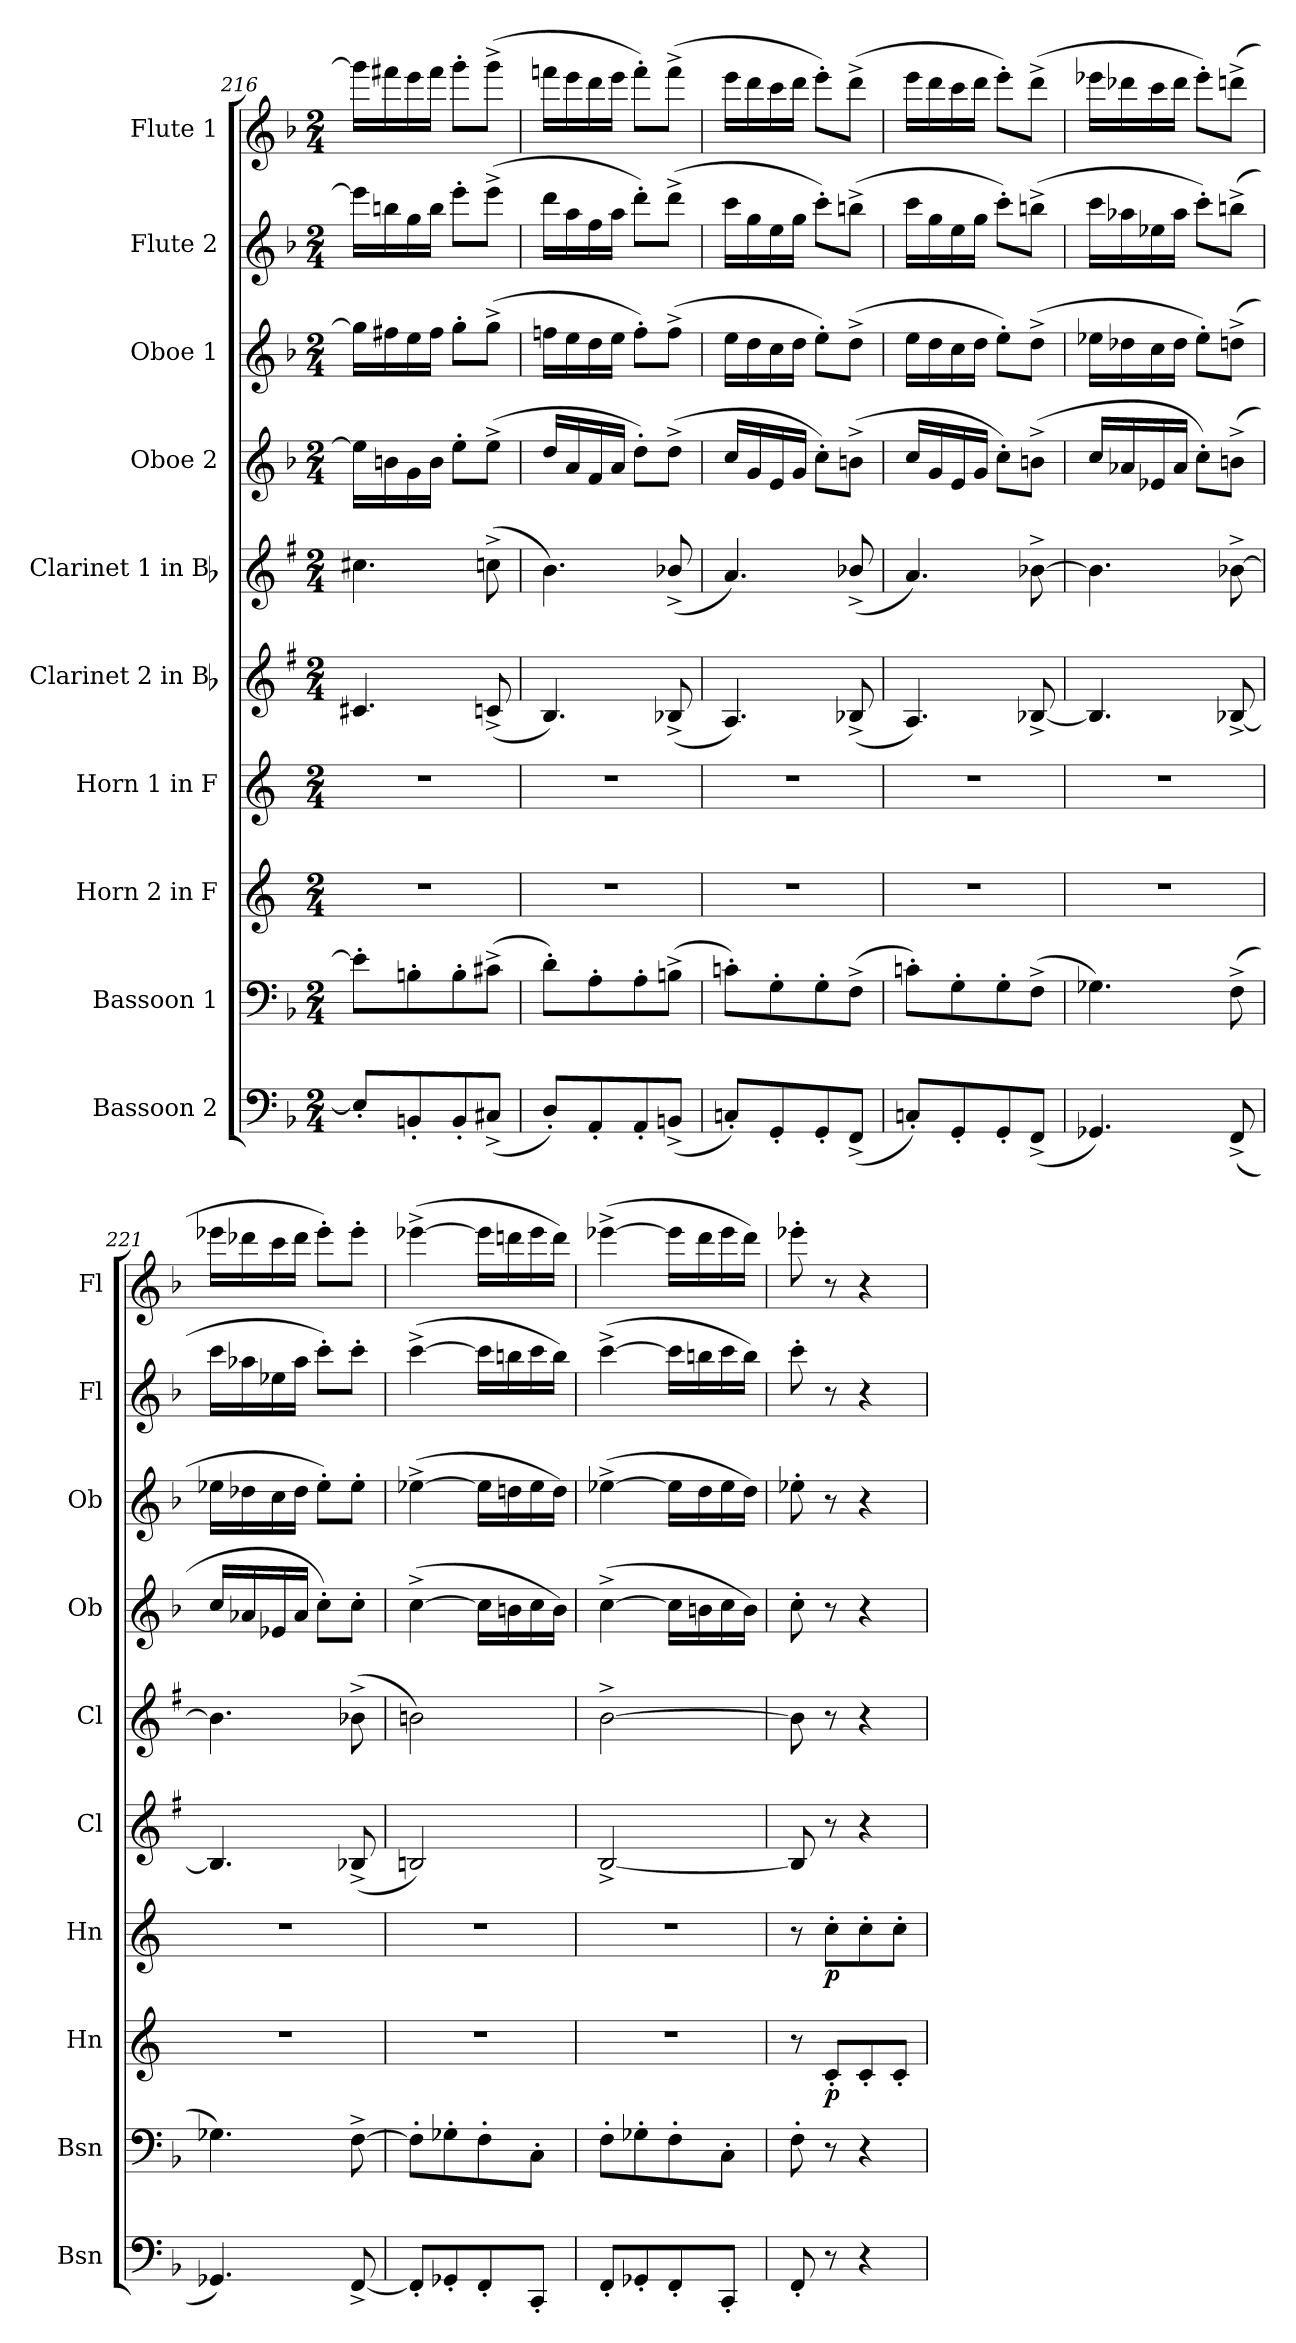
**kern	**kern	**kern	**dynam	**kern	**dynam	**kern	**kern	**kern	**kern	**kern	**kern
*part10	*part9	*part8	*part8	*part7	*part7	*part6	*part5	*part4	*part3	*part2	*part1
*staff10	*staff9	*staff8	*staff8	*staff7	*staff7	*staff6	*staff5	*staff4	*staff3	*staff2	*staff1
*I"Bassoon 2	*I"Bassoon 1	*I"Horn 2 in F	*	*I"Horn 1 in F	*	*I"Clarinet 2 in Bb	*I"Clarinet 1 in Bb	*I"Oboe 2	*I"Oboe 1	*I"Flute 2	*I"Flute 1
*I'Bsn	*I'Bsn	*I'Hn	*	*I'Hn	*	*I'Cl	*I'Cl	*I'Ob	*I'Ob	*I'Fl	*I'Fl
*clefF4	*clefF4	*clefG2	*	*clefG2	*	*clefG2	*clefG2	*clefG2	*clefG2	*clefG2	*clefG2
*	*	*ITrd4c7	*	*ITrd4c7	*	*ITrd1c2	*ITrd1c2	*	*	*	*
*k[b-]	*k[b-]	*k[b-]	*	*k[b-]	*	*k[b-]	*k[b-]	*k[b-]	*k[b-]	*k[b-]	*k[b-]
*M2/4	*M2/4	*M2/4	*	*M2/4	*	*M2/4	*M2/4	*M2/4	*M2/4	*M2/4	*M2/4
=216	=216	=216	=216	=216	=216	=216	=216	=216	=216	=216	=216
8E'/L]	8e'\L]	2r	.	2r	.	4.Bn/	4.bn\	16ee\LL]	16gg\LL]	16eee\LL]	16ggg\LL]
.	.	.	.	.	.	.	.	16bn\	16ff#X\	16bbn\	16fff#X\
8BBn'/	8Bn'\	.	.	.	.	.	.	16g\	16ee\	16gg\	16eee\
.	.	.	.	.	.	.	.	16b\JJ	16ff#\JJ	16bb\JJ	16fff#\JJ
8BB'/	8B'\	.	.	.	.	.	.	8ee'\L	8gg'\L	8eee'\L	8ggg'\L
(8C#X^/J	(8c#X^\J	.	.	.	.	(8B-X^/	(8b-X^\	(8ee^\J	(8gg^\J	(8eee^\J	(8ggg^\J
=217	=217	=217	=217	=217	=217	=217	=217	=217	=217	=217	=217
8D'/L)	8d'\L)	2r	.	2r	.	4.A/)	4.a\)	16dd/LL	16ffn\LL	16ddd\LL	16fffn\LL
.	.	.	.	.	.	.	.	16a/	16ee\	16aa\	16eee\
8AA'/	8A'\	.	.	.	.	.	.	16f/	16dd\	16ff\	16ddd\
.	.	.	.	.	.	.	.	16a/JJ	16ee\JJ	16aa\JJ	16eee\JJ
8AA'/	8A'\	.	.	.	.	.	.	8dd'\L)	8ff'\L)	8ddd'\L)	8fff'\L)
(8BBn^/J	(8Bn^\J	.	.	.	.	(8A-X^/	(8a-X^/	(8dd^\J	(8ff^\J	(8ddd^\J	(8fff^\J
=218	=218	=218	=218	=218	=218	=218	=218	=218	=218	=218	=218
8Cn'/L)	8cn'\L)	2r	.	2r	.	4.G/)	4.g/)	16cc/LL	16ee\LL	16ccc\LL	16eee\LL
.	.	.	.	.	.	.	.	16g/	16dd\	16gg\	16ddd\
8GG'/	8G'\	.	.	.	.	.	.	16e/	16cc\	16ee\	16ccc\
.	.	.	.	.	.	.	.	16g/JJ	16dd\JJ	16gg\JJ	16ddd\JJ
8GG'/	8G'\	.	.	.	.	.	.	8cc'\L)	8ee'\L)	8ccc'\L)	8eee'\L)
(8FF^/J	(8F^\J	.	.	.	.	(8A-X^/	(8a-X^/	(8bn^\J	(8dd^\J	(8bbn^\J	(8ddd^\J
=219	=219	=219	=219	=219	=219	=219	=219	=219	=219	=219	=219
8Cn'/L)	8cn'\L)	2r	.	2r	.	4.G/)	4.g/)	16cc/LL	16ee\LL	16ccc\LL	16eee\LL
.	.	.	.	.	.	.	.	16g/	16dd\	16gg\	16ddd\
8GG'/	8G'\	.	.	.	.	.	.	16e/	16cc\	16ee\	16ccc\
.	.	.	.	.	.	.	.	16g/JJ	16dd\JJ	16gg\JJ	16ddd\JJ
8GG'/	8G'\	.	.	.	.	.	.	8cc'\L)	8ee'\L)	8ccc'\L)	8eee'\L)
(8FF^/J	(8F^\J	.	.	.	.	[8A-X^/	[8a-X^\	(8bn^\J	(8dd^\J	(8bbn^\J	(8ddd^\J
=220	=220	=220	=220	=220	=220	=220	=220	=220	=220	=220	=220
4.GG-X/)	4.G-X\)	2r	.	2r	.	4.A-/]	4.a-\]	16cc/LL	16ee-X\LL	16ccc\LL	16eee-X\LL
.	.	.	.	.	.	.	.	16a-X/	16dd-X\	16aa-X\	16ddd-X\
.	.	.	.	.	.	.	.	16e-X/	16cc\	16ee-X\	16ccc\
.	.	.	.	.	.	.	.	16a-/JJ	16dd-\JJ	16aa-\JJ	16ddd-\JJ
.	.	.	.	.	.	.	.	8cc'\L)	8ee-'\L)	8ccc'\L)	8eee-'\L)
(8FF^/	(8F^\	.	.	.	.	[8A-X^/	[8a-X^\	(8bn^\J	(8ddn^\J	(8bbn^\J	(8dddn^\J
=221	=221	=221	=221	=221	=221	=221	=221	=221	=221	=221	=221
4.GG-X/)	4.G-X\)	2r	.	2r	.	4.A-/]	4.a-\]	16cc/LL	16ee-X\LL	16ccc\LL	16eee-X\LL
.	.	.	.	.	.	.	.	16a-X/	16dd-X\	16aa-X\	16ddd-X\
.	.	.	.	.	.	.	.	16e-X/	16cc\	16ee-X\	16ccc\
.	.	.	.	.	.	.	.	16a-/JJ	16dd-\JJ	16aa-\JJ	16ddd-\JJ
.	.	.	.	.	.	.	.	8cc'\L)	8ee-'\L)	8ccc'\L)	8eee-'\L)
[8FF^/	[8F^\	.	.	.	.	(8A-X^/	(8a-X^\	8cc'\J	8ee-'\J	8ccc'\J	8eee-'\J
=222	=222	=222	=222	=222	=222	=222	=222	=222	=222	=222	=222
8FF'/L]	8F'\L]	2r	.	2r	.	2An/)	2an\)	([4cc^\	([4ee-X^\	([4ccc^\	([4eee-X^\
8GG-X'/	8G-X'\	.	.	.	.	.	.	.	.	.	.
8FF'/	8F'\	.	.	.	.	.	.	16cc\LL]	16ee-\LL]	16ccc\LL]	16eee-\LL]
.	.	.	.	.	.	.	.	16bn\	16ddn\	16bbn\	16dddn\
8CC'/J	8C'\J	.	.	.	.	.	.	16cc\	16ee-\	16ccc\	16eee-\
.	.	.	.	.	.	.	.	16b\JJ)	16dd\JJ)	16bb\JJ)	16ddd\JJ)
!!LO:PB:g=z
=223	=223	=223	=223	=223	=223	=223	=223	=223	=223	=223	=223
8FF'/L	8F'\L	2r	.	2r	.	[2A^/	[2a^\	([4cc^\	([4ee-X^\	([4ccc^\	([4eee-X^\
8GG-X'/	8G-X'\	.	.	.	.	.	.	.	.	.	.
8FF'/	8F'\	.	.	.	.	.	.	16cc\LL]	16ee-\LL]	16ccc\LL]	16eee-\LL]
.	.	.	.	.	.	.	.	16bn\	16dd\	16bbn\	16ddd\
8CC'/J	8C'\J	.	.	.	.	.	.	16cc\	16ee-\	16ccc\	16eee-\
.	.	.	.	.	.	.	.	16b\JJ)	16dd\JJ)	16bb\JJ)	16ddd\JJ)
=224	=224	=224	=224	=224	=224	=224	=224	=224	=224	=224	=224
8FF'/	8F'\	8r	.	8r	.	8A/]	8a\]	8cc'\	8ee-X'\	8ccc'\	8eee-X'\
!	!	!	!LO:DY:b	!	!LO:DY:b	!	!	!	!	!	!
8r	8r	8F'/L	p	8f'\L	p	8r	8r	8r	8r	8r	8r
4r	4r	8F'/	.	8f'\	.	4r	4r	4r	4r	4r	4r
.	.	8F'/J	.	8f'\J	.	.	.	.	.	.	.
=	=	=	=	=	=	=	=	=	=	=	=
*-	*-	*-	*-	*-	*-	*-	*-	*-	*-	*-	*-
